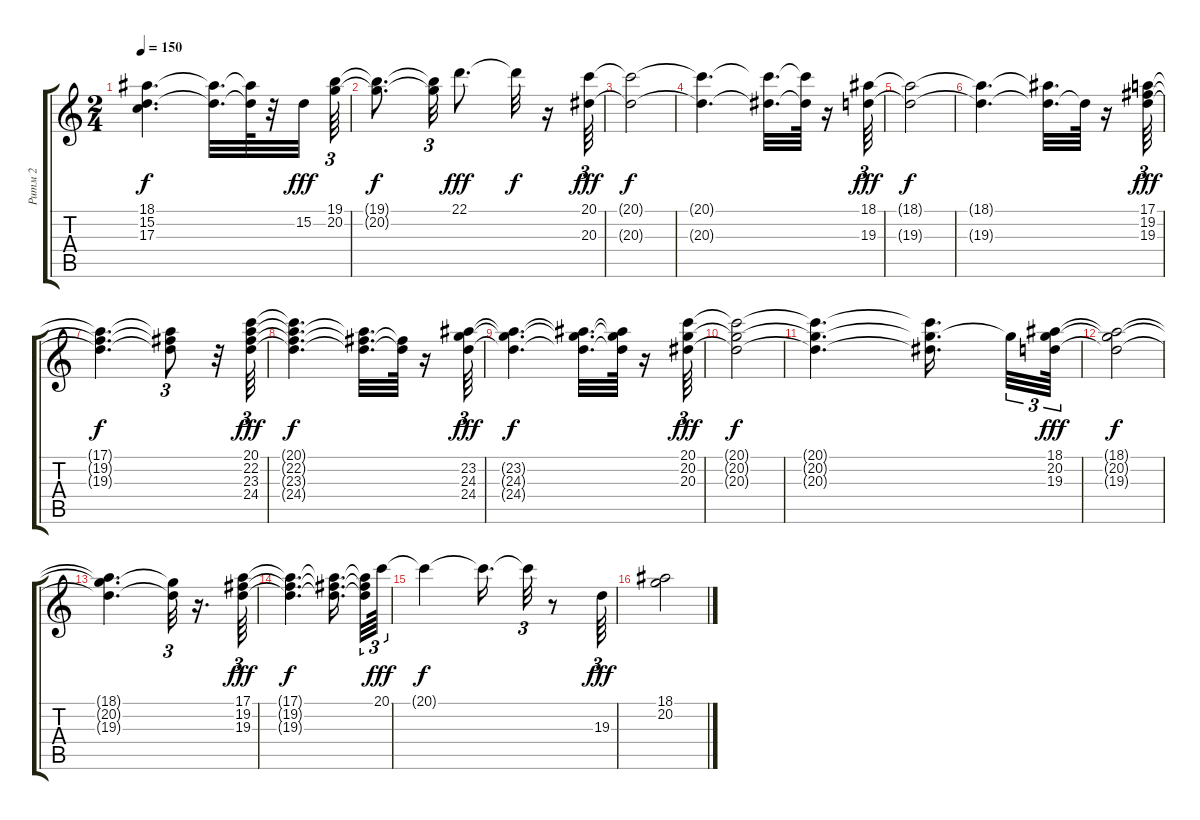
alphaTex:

\track ("Ритм 2" "Ритм 2") {instrument synthstrings1}
\staff {score tabs}
\tuning (E4 B3 G3 D3 A2 E2) {hide}
\ts (2 4)
\tempo 150
\clef g2
\ks c
(18.1{t} 15.2{t} 17.3{t}).4{d dy f} (18.1{t} 15.2{t}).32{d} (18.1{t} 15.2{t}).64 r.32 15.2.32{dy fff} (19.1 20.2).64{tu (3 2)} |
(19.1{t} 20.2{t}).8{d dy f} (19.1{t} 20.2{t}).32{tu (3 2)} 22.1.8{d dy fff} 22.1{t}.32{dy f} r.16 (20.1 20.3).64{tu (3 2) dy fff} |
(20.1{t} 20.3{t}).2{dy f} |
(20.1{t} 20.3{t}).4{d} (20.1{t} 20.3{t}).32{d} (20.1{t} 20.3{t}).64 r.16 (18.1 19.3).64{tu (3 2) dy fff} |
(18.1{t} 19.3{t}).2{dy f} |
(18.1{t} 19.3{t}).4{d} (18.1{t} 19.3{t}).32{d} 19.3{t}.64 r.16 (17.1 19.2 19.3).64{tu (3 2) dy fff} |
(17.1{t} 19.2{t} 19.3{t}).4{d dy f} (17.1{t} 19.2{t} 19.3{t}).8{tu (3 2)} r.32 (20.1 22.2 23.3 24.4).64{tu (3 2) dy fff} |
(20.1{t} 22.2{t} 23.3{t} 24.4{t}).4{d dy f} (22.2{t} 23.3{t} 24.4{t}).32{d} (23.3{t} 24.4{t}).64 r.16 (23.2 24.3 24.4).64{tu (3 2) dy fff} |
(23.2{t} 24.3{t} 24.4{t}).4{d dy f} (23.2{t} 24.3{t} 24.4{t}).32{d} (23.2{t} 24.3{t} 24.4{t}).64 r.16 (20.1 20.2 20.3).64{tu (3 2) dy fff} |
(20.1{t} 20.2{t} 20.3{t}).2{dy f} |
(20.1{t} 20.2{t} 20.3{t}).4{d} (20.1{t} 20.2{t} 20.3{t}).16{d beam splitsecondary} 20.2{t}.32{tu (3 2)} (18.1 20.2 19.3).64{tu (3 2) dy fff} |
(18.1{t} 20.2{t} 19.3{t}).2{dy f} |
(18.1{t} 20.2{t} 19.3{t}).4{d} (20.2{t} 19.3{t}).32{tu (3 2)} r.16{d} (17.1 19.2 19.3).64{tu (3 2) dy fff} |
(17.1{t} 19.2{t} 19.3{t}).4{d dy f} (17.1{t} 19.2{t} 19.3{t}).16{d beam splitsecondary} (17.1{t} 19.2{t} 19.3{t}).32{tu (3 2)} 20.1.64{tu (3 2) dy fff} |
20.1{t}.4{dy f} 20.1{t}.16{d} 20.1{t}.32{tu (3 2)} r.8 19.3.64{tu (3 2) dy fff} |
(18.1 20.2).2
